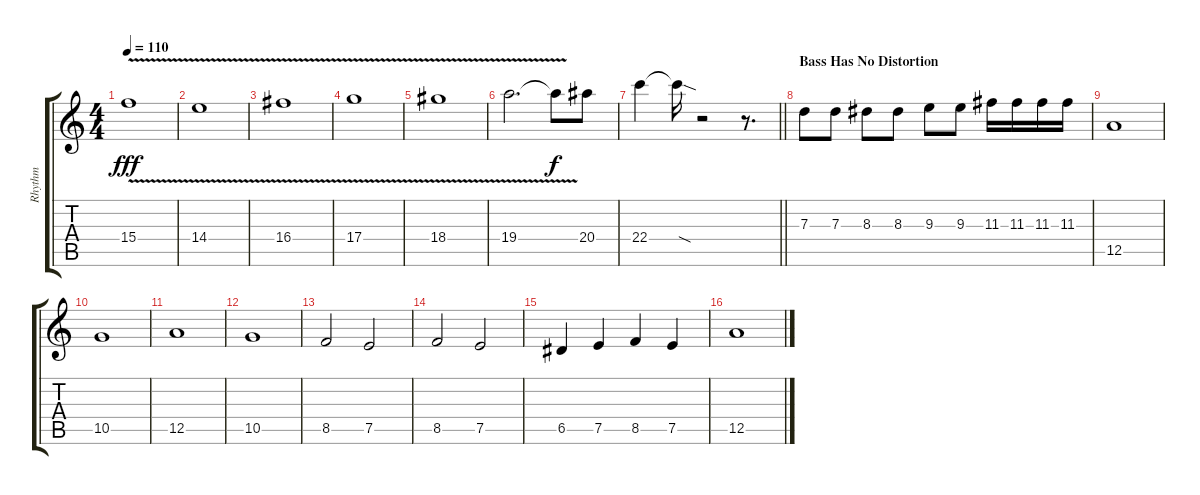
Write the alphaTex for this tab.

\track ("Rhythm" "Rhythm") {instrument overdrivenguitar}
\staff {score tabs}
\tuning (E4 B3 G3 D3 A2 E2) {hide}
\ts (4 4)
\tempo 110
\clef g2
\ks c
15.4{v}.1{dy fff} |
14.4{v}.1 |
16.4{v}.1 |
17.4{v}.1 |
18.4{v}.1 |
19.4{v}.2{d} 19.4{t}.8{dy f} 20.4.8 |
\barLineRight lightlight
22.4.4 22.4{sod t}.16 r.2 r.8{d} |
\section ("" "Bass Has No Distortion")
7.3.8 7.3.8 8.3.8 8.3.8 9.3.8 9.3.8 11.3.16 11.3.16 11.3.16 11.3.16 |
12.5.1 |
10.5.1 |
12.5.1 |
10.5.1 |
8.5.2 7.5.2 |
8.5.2 7.5.2 |
6.5.4 7.5.4 8.5.4 7.5.4 |
12.5.1
